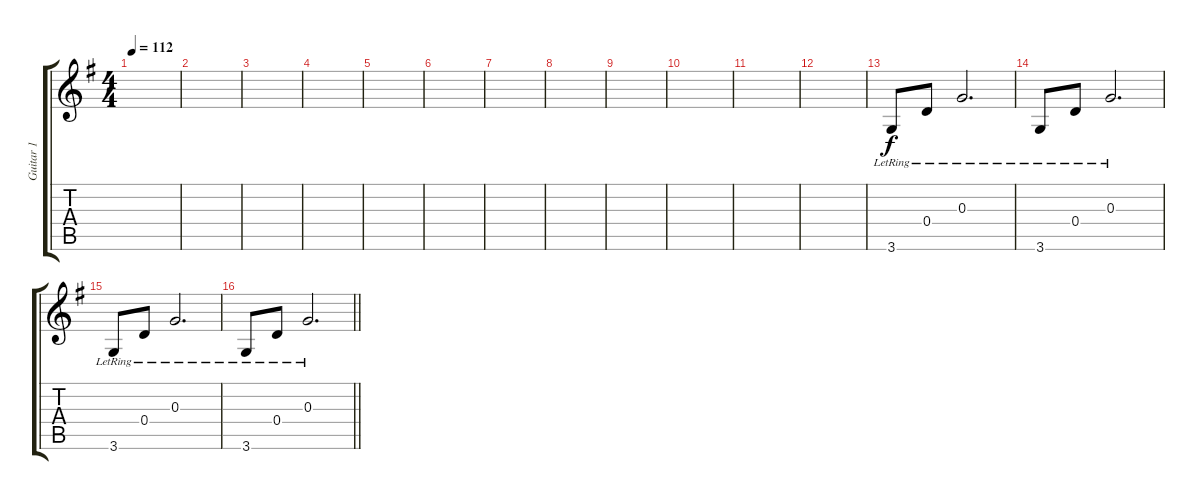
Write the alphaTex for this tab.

\track ("Guitar 1" "Guitar 1") {instrument electricguitarclean}
\staff {score tabs}
\tuning (E4 B3 G3 D3 A2 E2) {hide}
\ts (4 4)
\tempo 112
\clef g2
\ks g
|
|
|
|
|
|
|
|
|
|
|
|
3.6{lr}.8 0.4{lr}.8 0.3{lr}.2{d} |
3.6{lr}.8 0.4{lr}.8 0.3{lr}.2{d} |
3.6{lr}.8 0.4{lr}.8 0.3{lr}.2{d} |
\barLineRight lightlight
3.6{lr}.8 0.4{lr}.8 0.3{lr}.2{d}
